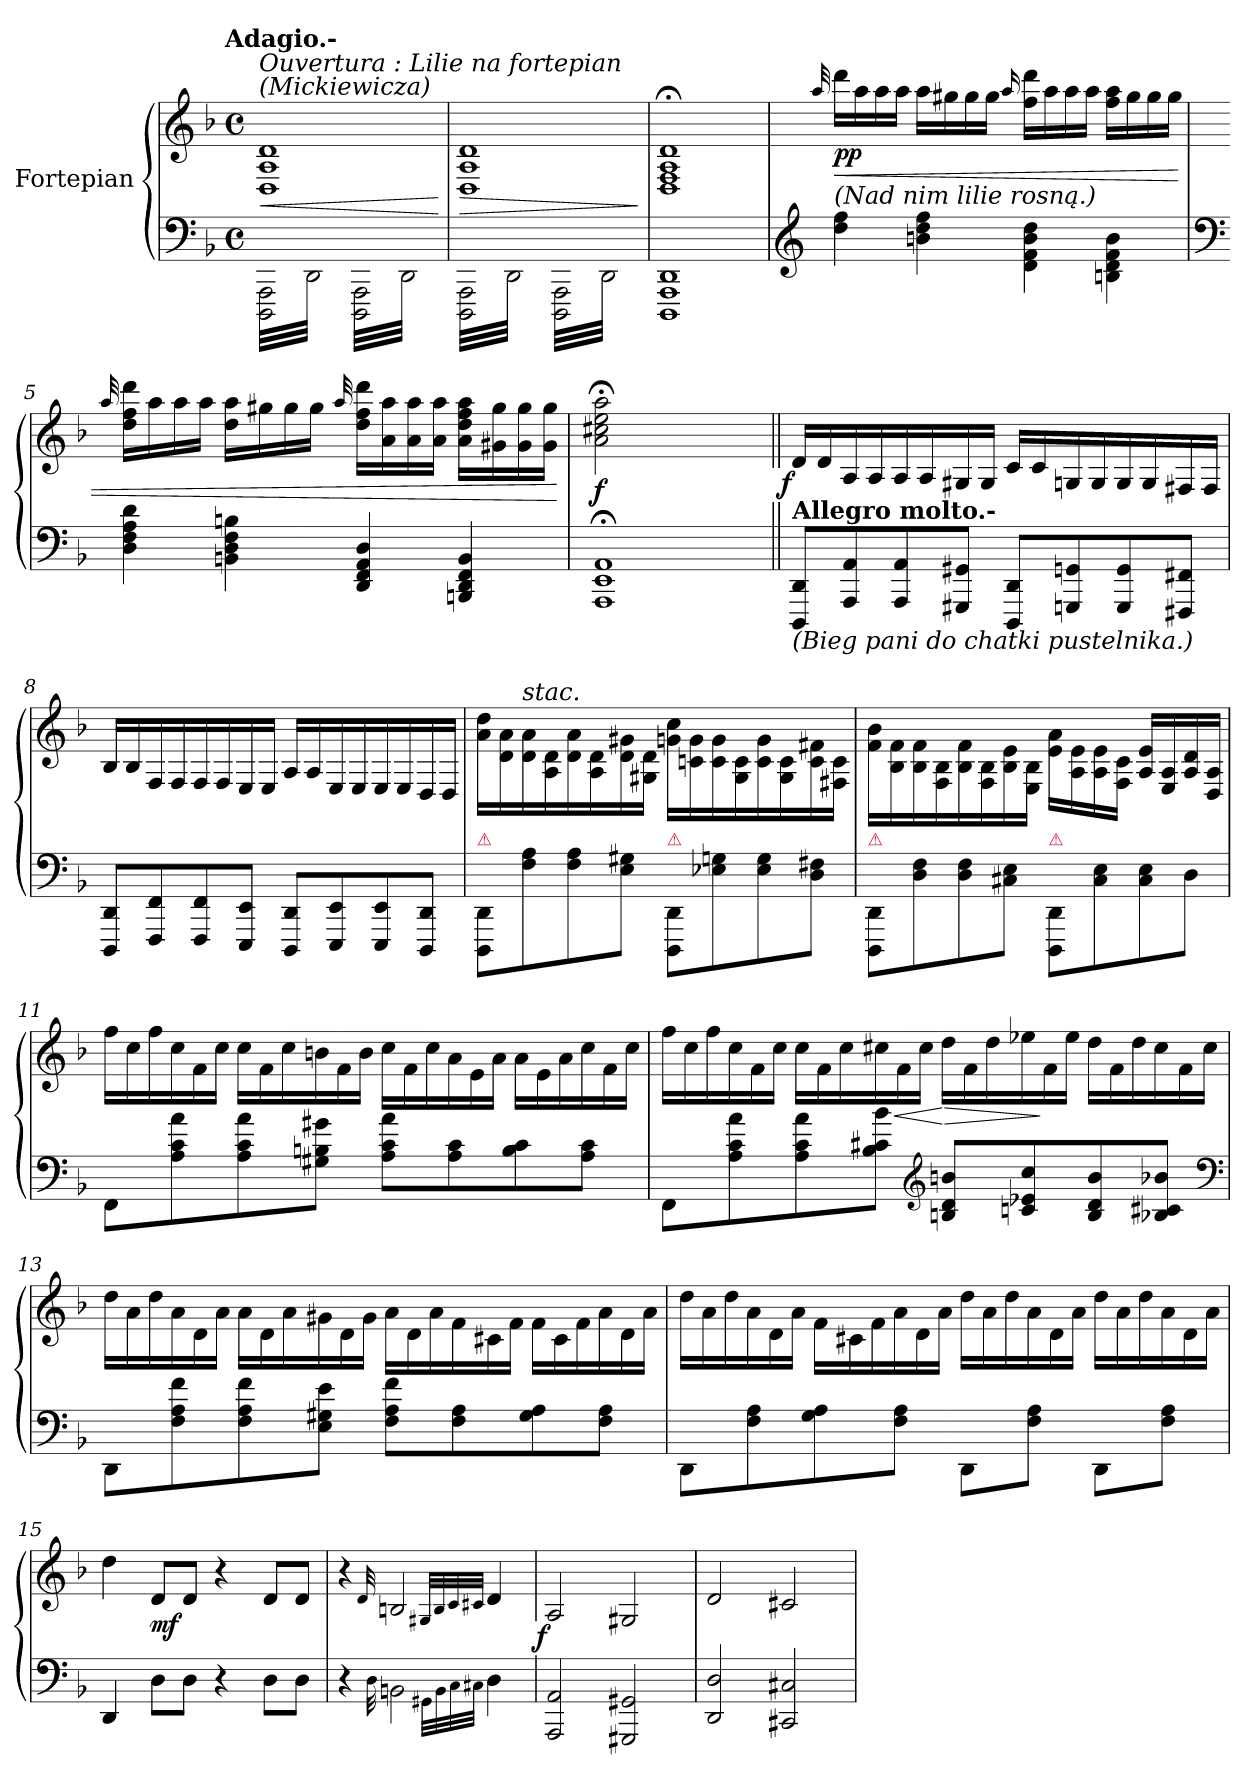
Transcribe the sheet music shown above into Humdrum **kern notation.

**kern	**kern	**dynam
*part1	*part1	*part1
*staff2	*staff1	*staff1/2
*I"Fortepian	*	*
*clefF4	*clefG2	*
*k[b-]	*k[b-]	*
!!LO:TX:omd:t=Adagio.-
*M4/4	*M4/4	*
*met(c)	*met(c)	*
=1	=1	=1
!	!LO:TX:a:i:t=Ouvertura &colon; Lilie na fortepian\n(Mickiewicza)	!
!LO:TX:a:i:t=(Pani Zabija męża)	!	!
*tremolo	*	*
32DDD\ 32AAA\LLL	1D/ 1A/ 1d/	<
32DD\	.	.
32DDD\ 32AAA\	.	.
32DD\	.	.
32DDD\ 32AAA\	.	.
32DD\	.	.
32DDD\ 32AAA\	.	.
32DD\	.	.
32DDD\ 32AAA\	.	.
32DD\	.	.
32DDD\ 32AAA\	.	.
32DD\	.	.
32DDD\ 32AAA\	.	.
32DD\	.	.
32DDD\ 32AAA\	.	.
32DD\JJJ	.	.
32DDD\ 32AAA\LLL	.	.
32DD\	.	.
32DDD\ 32AAA\	.	.
32DD\	.	.
32DDD\ 32AAA\	.	.
32DD\	.	.
32DDD\ 32AAA\	.	.
32DD\	.	.
32DDD\ 32AAA\	.	.
32DD\	.	.
32DDD\ 32AAA\	.	.
32DD\	.	.
32DDD\ 32AAA\	.	.
32DD\	.	.
32DDD\ 32AAA\	.	.
32DD\JJJ	.	.
.	.	[
=2	=2	=2
32DDD\ 32AAA\LLL	1D/ 1A/ 1d/	>
32DD\	.	.
32DDD\ 32AAA\	.	.
32DD\	.	.
32DDD\ 32AAA\	.	.
32DD\	.	.
32DDD\ 32AAA\	.	.
32DD\	.	.
32DDD\ 32AAA\	.	.
32DD\	.	.
32DDD\ 32AAA\	.	.
32DD\	.	.
32DDD\ 32AAA\	.	.
32DD\	.	.
32DDD\ 32AAA\	.	.
32DD\JJJ	.	.
32DDD\ 32AAA\LLL	.	.
32DD\	.	.
32DDD\ 32AAA\	.	.
32DD\	.	.
32DDD\ 32AAA\	.	.
32DD\	.	.
32DDD\ 32AAA\	.	.
32DD\	.	.
32DDD\ 32AAA\	.	.
32DD\	.	.
32DDD\ 32AAA\	.	.
32DD\	.	.
32DDD\ 32AAA\	.	.
32DD\	.	.
32DDD\ 32AAA\	.	.
32DD\JJJ	.	.
*Xtremolo	*	*
.	.	]
=3	=3	=3
1DDD\ 1AAA\ 1DD\	1D;</ 1F;</ 1A;</ 1d;</	.
.	.	.
.	.	.
.	.	.
.	.	.
.	.	.
.	.	.
.	.	.
=4	=4	=4
*clefG2	*	*
.	32qqaa/	.
!LO:TX:a:i:t=(Nad nim lilie rosną.)	!	!
!	!	!LO:DY:n=1:b
4dd\ 4ff\	16ddd\LL	< pp
.	16aa\	.
.	16aa\	.
.	16aa\JJ	.
4bn\ 4dd\ 4ff\	16aa\LL	.
.	16gg#X\	.
.	16gg#\	.
.	16gg#\JJ	.
.	16qqaa/	.
4d\ 4f\ 4b\ 4dd\	16ff\ 16ddd\LL	.
.	16aa\	.
.	16aa\	.
.	16aa\JJ	.
4Bn\ 4d\ 4f\ 4b\	16ff\ 16aa\LL	.
.	16gg#\	.
.	16gg#\	.
.	16gg#\JJ	.
=5	=5	=5
*clefF4	*	*
.	32qqaa/	.
4D\ 4F\ 4A\ 4d\	16dd\ 16ff\ 16ddd\LL	.
.	16aa\	.
.	16aa\	.
.	16aa\JJ	.
4BBn\ 4D\ 4F\ 4Bn\	16dd\ 16aa\LL	.
.	16gg#X\	.
.	16gg#\	.
.	16gg#\JJ	.
.	32qqaa/	.
4DD/ 4FF/ 4AA/ 4D/	16dd\ 16ff\ 16ddd\LL	.
.	16a\ 16aa\	.
.	16a\ 16aa\	.
.	16a\ 16aa\JJ	.
4BBBn/ 4DD/ 4FF/ 4BB/	16a\ 16dd\ 16ff\ 16aa\LL	.
.	16g#X\ 16gg#\	.
.	16g#\ 16gg#\	.
.	16g#\ 16gg#\JJ	.
.	.	[
=6	=6	=6
!	!	!LO:DY:b
1AAA;< 1EE;< 1AA;<	2a;<\ 2cc#X;<\ 2ee;<\ 2aa;<\	f
.	2ryy	.
=7||	=7||	=7||
!	!LO:TX:b:B:t=Allegro molto.-	!
!LO:TX:b:i:t=(Bieg pani do chatki pustelnika.)	!	!
!	!	!LO:DY:b:rj
8DDD/ 8DD/L	16d/LL	f
.	16d/	.
8AAA/ 8AA/	16A/	.
.	16A/	.
8AAA/ 8AA/	16A/	.
.	16A/	.
8GGG#X/ 8GG#X/J	16G#X/	.
.	16G#/JJ	.
8DDD/ 8DD/L	16c/LL	.
.	16c/	.
8GGGn/ 8GGn/	16Gn/	.
.	16G/	.
8GGG/ 8GG/	16G/	.
.	16G/	.
8FFF#X/ 8FF#X/J	16F#X/	.
.	16F#/JJ	.
=8	=8	=8
8DDD/ 8DD/L	16B-/LL	.
.	16B-/	.
8FFF/ 8FF/	16F/	.
.	16F/	.
8FFF/ 8FF/	16F/	.
.	16F/	.
8EEE/ 8EE/J	16E/	.
.	16E/JJ	.
8DDD/ 8DD/L	16A/LL	.
.	16A/	.
8EEE/ 8EE/	16E/	.
.	16E/	.
8EEE/ 8EE/	16E/	.
.	16E/	.
8DDD/ 8DD/J	16D/	.
.	16D/JJ	.
=9	=9	=9
!LO:TX:a:color=crimson:t=⚠	!	!
8DDD/ 8DD/L	16a\ 16dd\LL	.
.	16d\ 16a\	.
!	!LO:TX:a:i:t=stac.	!
8F\ 8A\	16d\ 16a\	.
.	16A\ 16d\	.
8F\ 8A\	16d\ 16a\	.
.	16A\ 16d\	.
8E\ 8G#X\J	16d\ 16g#X\	.
.	16G#X\ 16d\JJ	.
!LO:TX:a:color=crimson:t=⚠	!	!
8DDD/ 8DD/L	16gn\ 16cc\LL	.
.	16cn\ 16g\	.
8E-X\ 8Gn\	16c\ 16g\	.
.	16G#\ 16c\	.
8E-\ 8G\	16c\ 16g\	.
.	16G#\ 16c\	.
8D\ 8F#X\J	16c\ 16f#X\	.
.	16F#X\ 16c\JJ	.
=10	=10	=10
!LO:TX:a:color=crimson:t=⚠	!	!
8DDD/ 8DD/L	16f\ 16b-\LL	.
.	16B-\ 16f\	.
8D\ 8F\	16B-\ 16f\	.
.	16F\ 16B-\	.
8D\ 8F\	16B-\ 16f\	.
.	16F\ 16B-\	.
8C#X\ 8E\J	16B-\ 16e\	.
.	16E\ 16B-\JJ	.
!LO:TX:a:color=crimson:t=⚠	!	!
8DDD/ 8DD/L	16e\ 16a\LL	.
.	16A\ 16e\	.
8C#\ 8E\	16A\ 16e\	.
.	16F\ 16c\JJ	.
8C#\ 8E\	16A/ 16e/LL	.
.	16E/ 16A/	.
8D\J	16A/ 16d/	.
.	16D/ 16A/JJ	.
=11	=11	=11
*	*Xtuplet	*
8FF\L	24ff\LL	.
.	24cc\	.
.	24ff\	.
8A\ 8c\ 8a\	24cc\	.
.	24f\	.
.	24cc\JJ	.
8A\ 8c\ 8a\	24cc\LL	.
.	24f\	.
.	24cc\	.
8G#X\ 8Bn\ 8g#X\J	24bn\	.
.	24f\	.
.	24b\JJ	.
8A\ 8c\ 8a\L	24cc\LL	.
.	24f\	.
.	24cc\	.
8A\ 8c\	24a\	.
.	24e\	.
.	24a\JJ	.
8B\ 8c\	24a\LL	.
.	24e\	.
.	24a\	.
8A\ 8c\J	24cc\	.
.	24f\	.
.	24cc\JJ	.
=12	=12	=12
8FF\L	24ff\LL	.
.	24cc\	.
.	24ff\	.
8A\ 8c\ 8a\	24cc\	.
.	24f\	.
.	24cc\JJ	.
8A\ 8c\ 8a\	24cc\LL	.
.	24f\	.
.	24cc\	.
8B-\ 8c#X\ 8b-\J	24cc#X\	.
.	24f\	<
.	24cc#\JJ	.
*clefG2	*	*
8Bn/ 8d/ 8bn/L	24dd\LL	[ >
.	24f\	.
.	24dd\	.
8cn/ 8e-X/ 8cc/	24ee-X\	.
.	24f\	]
.	24ee-\JJ	.
8B/ 8d/ 8b/	24dd\LL	.
.	24f\	.
.	24dd\	.
8B-X/ 8c#X/ 8b-X/J	24cc#\	.
.	24f\	.
.	24cc#\JJ	.
*clefF4	*	*
=13	=13	=13
8DD\L	24dd\LL	.
.	24a\	.
.	24dd\	.
8F\ 8A\ 8f\	24a\	.
.	24d\	.
.	24a\JJ	.
8F\ 8A\ 8f\	24a\LL	.
.	24d\	.
.	24a\	.
8E\ 8G#X\ 8e\J	24g#X\	.
.	24d\	.
.	24g#\JJ	.
8F\ 8A\ 8f\L	24a\LL	.
.	24d\	.
.	24a\	.
8F\ 8A\	24f\	.
.	24c#X\	.
.	24f\JJ	.
8G#\ 8A\	24f\LL	.
.	24c#\	.
.	24f\	.
8F\ 8A\J	24a\	.
.	24d\	.
.	24a\JJ	.
=14	=14	=14
8DD\L	24dd\LL	.
.	24a\	.
.	24dd\	.
8F\ 8A\	24a\	.
.	24d\	.
.	24a\JJ	.
8G\ 8A\	24f\LL	.
.	24c#X\	.
.	24f\	.
8F\ 8A\J	24a\	.
.	24d\	.
.	24a\JJ	.
8DD\L	24dd\LL	.
.	24a\	.
.	24dd\	.
8F\ 8A\J	24a\	.
.	24d\	.
.	24a\JJ	.
8DD\L	24dd\LL	.
.	24a\	.
.	24dd\	.
8F\ 8A\J	24a\	.
.	24d\	.
.	24a\JJ	.
=15	=15	=15
4DD/	4dd\	.
8D\L	8d/L	mf
8D\J	8d/J	.
4r	4r	.
8D\L	8d/L	.
8D\J	8d/J	.
=16	=16	=16
4r	4r	.
32qqD\	32qqd/	.
2BBn\	2Bn/	.
32qqGG#X\LLL	32qqG#X/LLL	.
32qqBB\	32qqB/	.
32qqC\	32qqc/	.
32qqC#X\JJJ	32qqc#X/JJJ	.
4D\	4d/	.
=17	=17	=17
!	!	!LO:DY:rj
2AAA/ 2AA/	2A/	f
2GGG#X/ 2GG#X/	2G#X/	.
=18	=18	=18
2DD/ 2D/	2d/	.
2CC#X/ 2C#X/	2c#X/	.
=	=	=
*-	*-	*-
